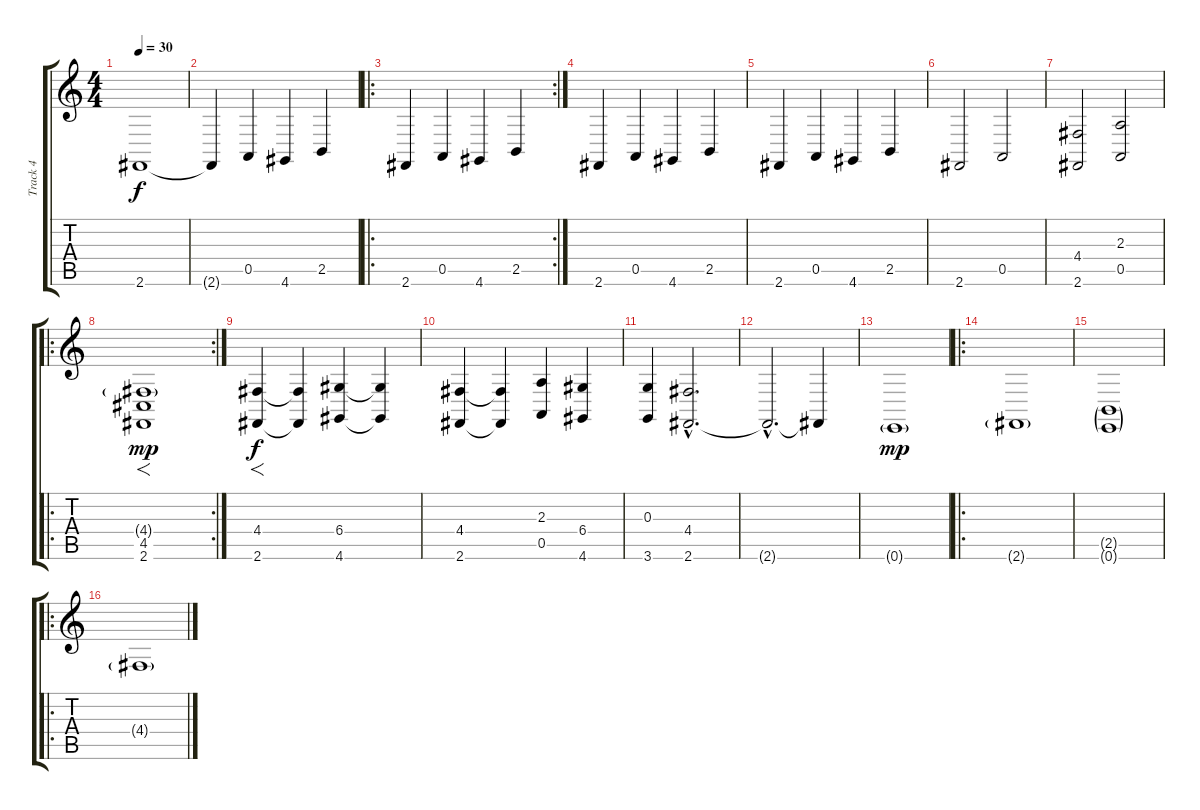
\track ("Track 4" "Track 4") {instrument fx2soundtrack}
\staff {score tabs}
\tuning (E4 B3 G3 D3 A2 E2) {hide}
\ts (4 4)
\tempo 30
\clef g2
\ks c
2.6.1{dy f instrument fx2soundtrack} |
2.6{t}.4 0.5.4 4.6.4 2.5.4 |
\ro
\rc 2
2.6.4 0.5.4 4.6.4 2.5.4 |
2.6.4 0.5.4 4.6.4 2.5.4 |
2.6.4 0.5.4 4.6.4 2.5.4 |
2.6.2 0.5.2 |
(4.4 2.6).2 (2.3 0.5).2 |
\ro
\rc 2
(4.4{g} 4.5 2.6).1{f dy mp} |
(4.4 2.6).4{f dy f} (4.4{t} 2.6{t}).4 (6.4 4.6).4 (6.4{t} 4.6{t}).4 |
(4.4 2.6).4 (4.4{t} 2.6{t}).4 (2.3 0.5).4 (6.4 4.6).4 |
(0.3 3.6).4 (4.4{hac} 2.6{hac}).2{d} |
2.6{hac t}.2{d} 2.6{t}.4 |
0.6{g}.1{dy mp} |
\ro
2.6{g}.1 |
(2.5{g} 0.6{g}).1 |
\ro
4.4{g}.1
